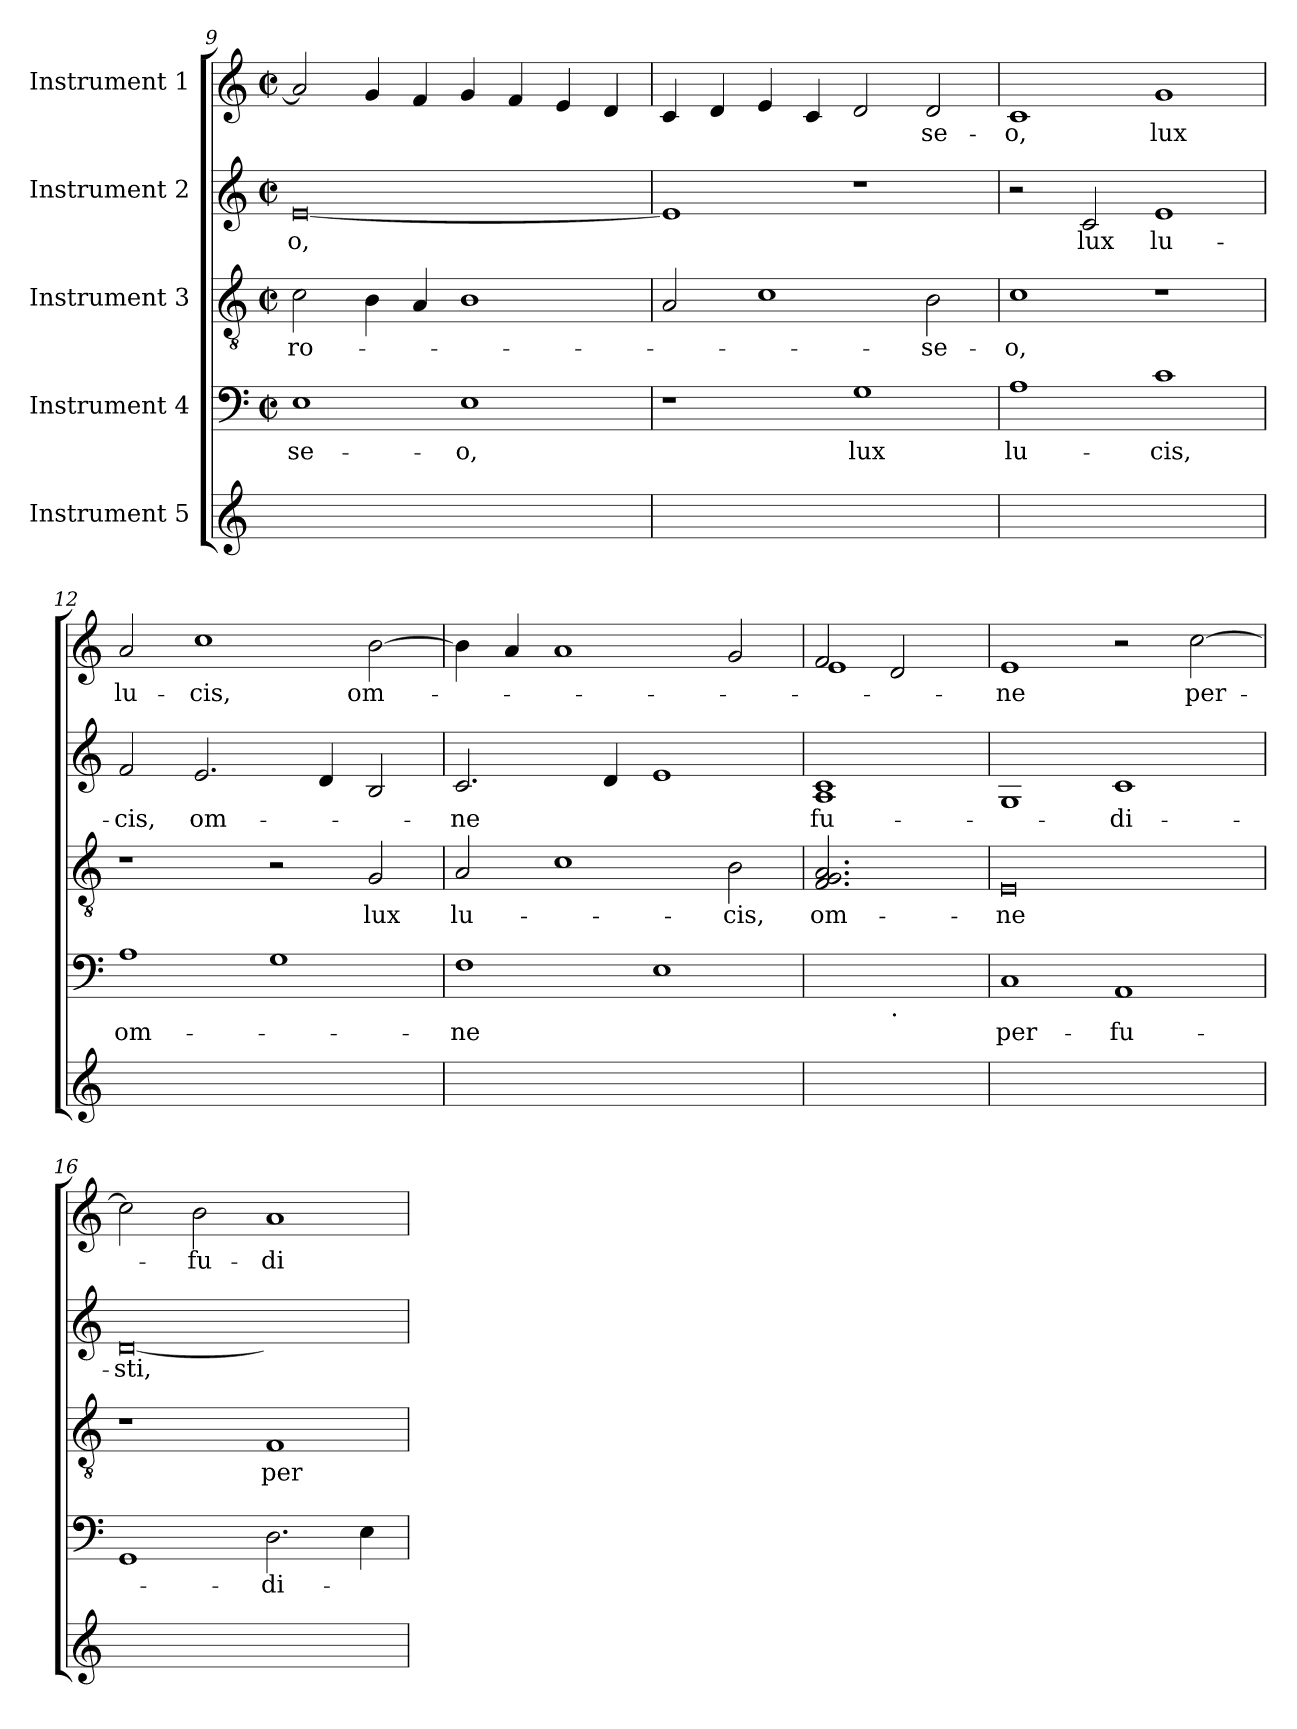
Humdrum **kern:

**kern	**kern	**text	**kern	**text	**kern	**text	**kern	**text
*part5	*part4	*part4	*part3	*part3	*part2	*part2	*part1	*part1
*staff5	*staff4	*staff4	*staff3	*staff3	*staff2	*staff2	*staff1	*staff1
*I"Instrument 5	*I"Instrument 4	*	*I"Instrument 3	*	*I"Instrument 2	*	*I"Instrument 1	*
*clefG2	*clefF4	*	*clefGv2	*	*clefG2	*	*clefG2	*
*k[]	*k[]	*	*k[]	*	*k[]	*	*k[]	*
*	*M2/2	*	*M2/2	*	*M2/2	*	*M2/2	*
*	*met(c|)	*	*met(c|)	*	*met(c|)	*	*met(c|)	*
=9	=9	=9	=9	=9	=9	=9	=9	=9
!	!	!LO:LY:b	!	!LO:LY:b	!	!LO:LY:b	!	!
1ryy	1E	-se-	2c\	ro-	[<0e	-o,	2a/]	.
.	.	.	4B\	.	.	.	4g/	.
.	.	.	4A/	.	.	.	4f/	.
!	!	!LO:LY:b	!	!	!	!	!	!
1ryy	1E	-o,	1B	.	.	.	4g/	.
.	.	.	.	.	.	.	4f/	.
.	.	.	.	.	.	.	4e/	.
.	.	.	.	.	.	.	4d/	.
=10	=10	=10	=10	=10	=10	=10	=10	=10
1ryy	1r	.	2A/	.	1e]	.	4c/	.
.	.	.	.	.	.	.	4d/	.
.	.	.	1c	.	.	.	4e/	.
.	.	.	.	.	.	.	4c/	.
!	!	!LO:LY:b	!	!	!	!	!	!
1ryy	1G	lux	.	.	1r	.	2d/	.
!	!	!	!	!LO:LY:b	!	!	!	!LO:LY:b
.	.	.	2B\	-se-	.	.	2d/	-se-
=11	=11	=11	=11	=11	=11	=11	=11	=11
!	!	!LO:LY:b	!	!LO:LY:b	!	!	!	!LO:LY:b
1ryy	1A	lu-	1c	-o,	2r	.	1c	-o,
!	!	!	!	!	!	!LO:LY:b	!	!
.	.	.	.	.	2c/	lux	.	.
!	!	!LO:LY:b	!	!	!	!LO:LY:b	!	!LO:LY:b
1ryy	1c	-cis,	1r	.	1e	lu-	1g	lux
=12	=12	=12	=12	=12	=12	=12	=12	=12
!	!	!LO:LY:b	!	!	!	!LO:LY:b	!	!LO:LY:b
1ryy	1A	om-	1r	.	2f/	-cis,	2a/	lu-
!	!	!	!	!	!	!LO:LY:b	!	!LO:LY:b
.	.	.	.	.	2.e/	om-	1cc	-cis,
1ryy	1G	.	2r	.	.	.	.	.
.	.	.	.	.	4d/	.	.	.
!	!	!	!	!LO:LY:b	!	!	!	!LO:LY:b
.	.	.	2G/	lux	2B/	.	[>2b\	om-
=13	=13	=13	=13	=13	=13	=13	=13	=13
!	!	!LO:LY:b	!	!LO:LY:b	!	!LO:LY:b	!	!
1ryy	1F	-ne	2A/	lu-	2.c/	-ne	4b\]	.
.	.	.	.	.	.	.	4a/	.
.	.	.	1c	.	.	.	1a	.
.	.	.	.	.	4d/	.	.	.
1ryy	1E	.	.	.	1e	.	.	.
!	!	!	!	!LO:LY:b	!	!	!	!
.	.	.	2B\	-cis,	.	.	2g/	.
!!LO:LB:g=z
=14	=14	=14	=14	=14	=14	=14	=14	=14
!	!	!	!	!LO:LY:b	!	!LO:LY:b	!	!
*	*^	*	*	*	*	*	*^	*
1ryy	1ryy	2ryy	.	2.F 2.G 2.A	om-	1A 1c	-fu-	2f/	1e	.
!	!	!LO:TX:b:t=.	!	!	!	!	!	!	!	!
.	.	2ryy	.	.	.	.	.	2d/	.	.
.	.	.	.	4ryy	.	.	.	.	.	.
*	*	*	*	*	*	*	*	*v	*v	*
=15	=15	=15	=15	=15	=15	=15	=15	=15	=15
!	!	!	!LO:LY:b	!	!LO:LY:b	!	!	!	!LO:LY:b
*	*v	*v	*	*	*	*	*	*	*
1ryy	1C	per-	0E	-ne	1G	.	1e	-ne
!	!	!LO:LY:b	!	!	!	!LO:LY:b	!	!
1ryy	1AA	-fu-	.	.	1c	-di-	2r	.
!	!	!	!	!	!	!	!	!LO:LY:b
.	.	.	.	.	.	.	[>2cc\	per-
=16	=16	=16	=16	=16	=16	=16	=16	=16
!	!	!	!	!	!	!LO:LY:b	!	!
1ryy	1GG	.	1r	.	[<0d	-sti,	2cc\]	.
!	!	!	!	!	!	!	!	!LO:LY:b
.	.	.	.	.	.	.	2b\	-fu-
!	!	!LO:LY:b	!	!LO:LY:b	!	!	!	!LO:LY:b
1ryy	2.D\	-di-	1F	per-	.	.	[<1a	-di-
.	4E\	.	.	.	.	.	.	.
=	=	=	=	=	=	=	=	=
*-	*-	*-	*-	*-	*-	*-	*-	*-
